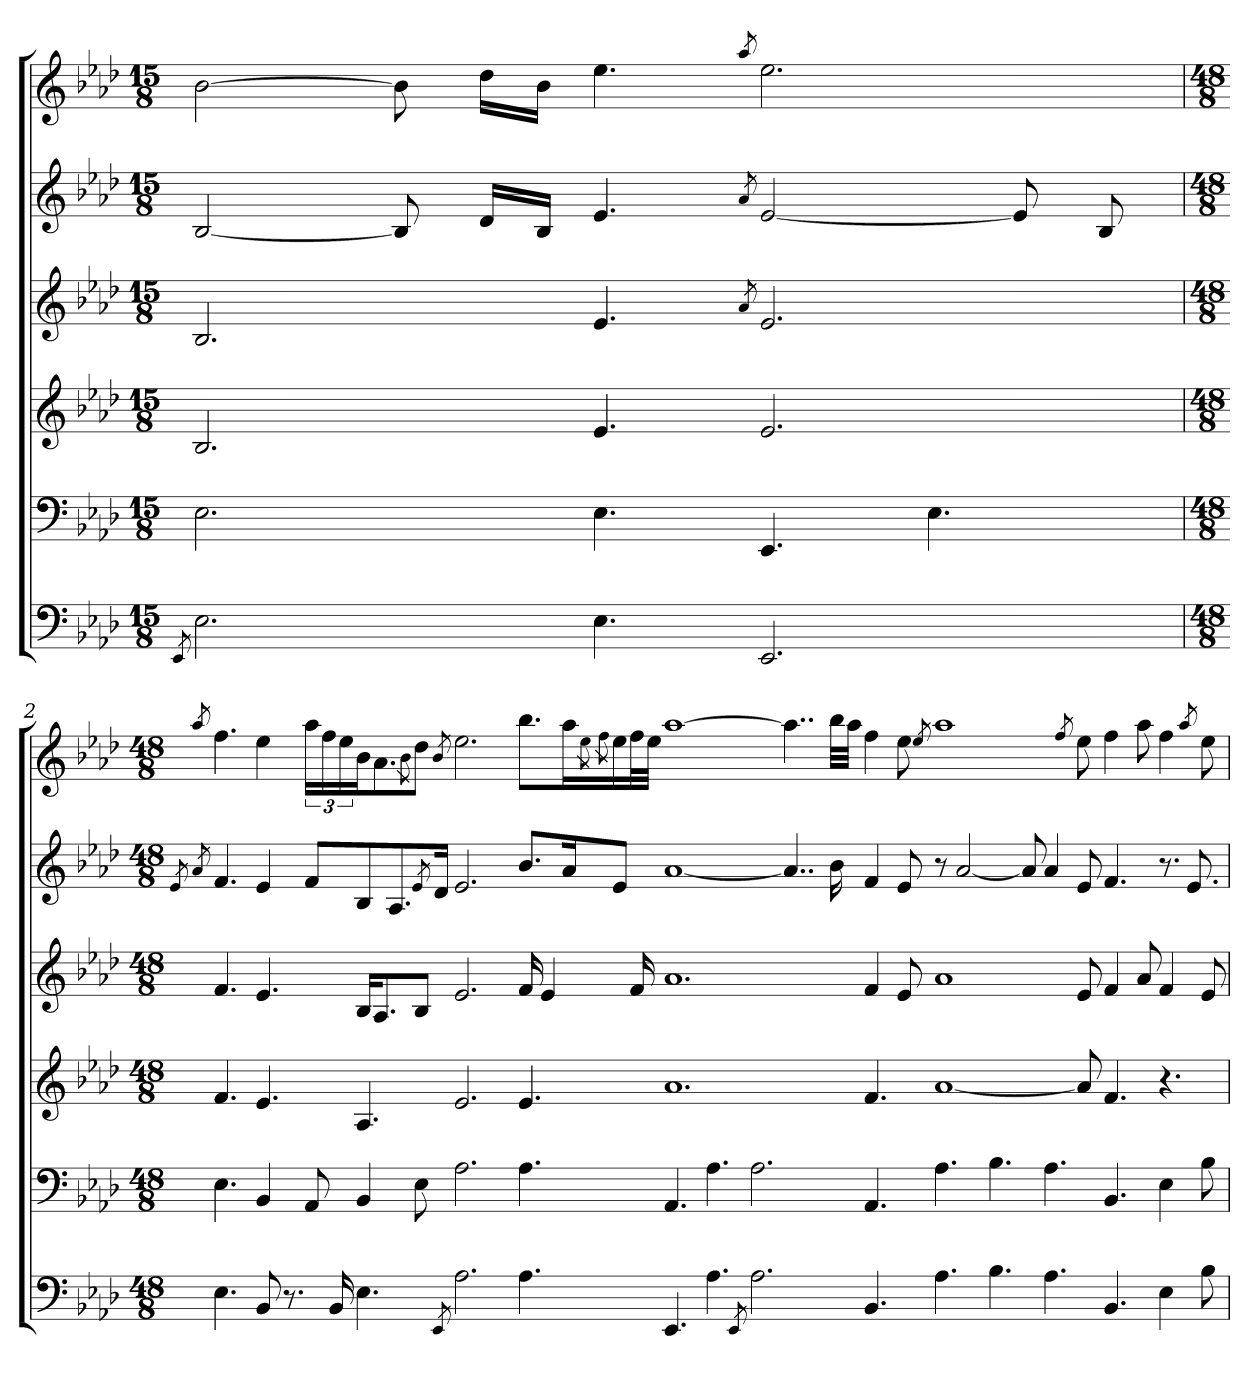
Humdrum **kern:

**kern	**kern	**kern	**kern	**kern	**kern
*part6	*part5	*part4	*part3	*part2	*part1
*staff6	*staff5	*staff4	*staff3	*staff2	*staff1
*clefF4	*clefF4	*clefG2	*clefG2	*clefG2	*clefG2
*k[b-e-a-d-]	*k[b-e-a-d-]	*k[b-e-a-d-]	*k[b-e-a-d-]	*k[b-e-a-d-]	*k[b-e-a-d-]
*M15/8	*M15/8	*M15/8	*M15/8	*M15/8	*M15/8
=1	=1	=1	=1	=1	=1
8qEE-	.	.	.	.	.
2.E-	2.E-	2.B-	2.B-	[2B-	[2b-
.	.	.	.	8B-]	8b-]
.	.	.	.	16d-/LL	16dd-\LL
.	.	.	.	16B-/JJ	16b-\JJ
4.E-	4.E-	4.e-	4.e-	4.e-	4.ee-
.	.	.	8qa-	8qa-	8qaa-
2.EE-	4.EE-	2.e-	2.e-	[2e-	2.ee-
.	4.E-	.	.	.	.
.	.	.	.	8e-]	.
.	.	.	.	8B-	.
=2	=2	=2	=2	=2	=2
*M48/8	*M48/8	*M48/8	*M48/8	*M48/8	*M48/8
.	.	.	.	8qe-	.
.	.	.	.	8qa-	8qaa-
4.E-	4.E-	4.f	4.f	4.f	4.ff
8BB-	4BB-	4.e-	4.e-	4e-	4ee-
8.r	.	.	.	.	.
.	8AA-	.	.	8f/L	24aa-\LL
.	.	.	.	.	24ff\
16BB-	.	.	.	.	.
.	.	.	.	.	24ee-\
4.E-	4BB-	4.A-	16B-/KL	8B-/	16b-\J
.	.	.	8.A-/	.	8.a-\
.	.	.	.	8.A-/	.
.	.	.	.	.	8qb-\
.	8E-	.	8B-/J	.	8dd-\J
.	.	.	.	8qe-/	.
.	.	.	.	16d-/Jk	.
8qEE-	.	.	.	.	8qb-
2.A-	2.A-	2.e-	2.e-	2.e-	2.ee-
4.A-	4.A-	4.e-	16f	8.b-/L	8.bb-\L
.	.	.	4e-	.	.
.	.	.	.	16a-/K	16aa-\L
.	.	.	.	.	8qee-\
.	.	.	.	.	8qff\
.	.	.	.	8e-/J	16ee-\
.	.	.	16f	.	32ff\L
.	.	.	.	.	32ee-\JJJ
4.EE-	4.AA-	1.a-	1.a-	[1a-	[1aa-
4.A-	4.A-	.	.	.	.
8qEE-	.	.	.	.	.
2.A-	2.A-	.	.	.	.
.	.	.	.	4..a-]	4..aa-]
.	.	.	.	16b-	32bb-\LLL
.	.	.	.	.	32aa-\JJJ
4.BB-	4.AA-	4.f	4f	4f	4ff
.	.	.	8e-	8e-	8ee-
.	.	.	.	.	8qee-
4.A-	4.A-	[1a-	1a-	8r	1aa-
.	.	.	.	[2a-	.
4.B-	4.B-	.	.	.	.
.	.	.	.	8a-]	.
4.A-	4.A-	.	.	4a-	.
.	.	.	.	.	8qff
.	.	8a-]	8e-	8e-	8ee-
4.BB-	4.BB-	4.f	4f	4.f	4ff
.	.	.	8a-	.	8aa-
4E-	4E-	4.r	4f	8.r	4ff
.	.	.	.	8.e-	.
.	.	.	.	.	8qaa-
8B-	8B-	.	8e-	.	8ee-
=	=	=	=	=	=
*-	*-	*-	*-	*-	*-
